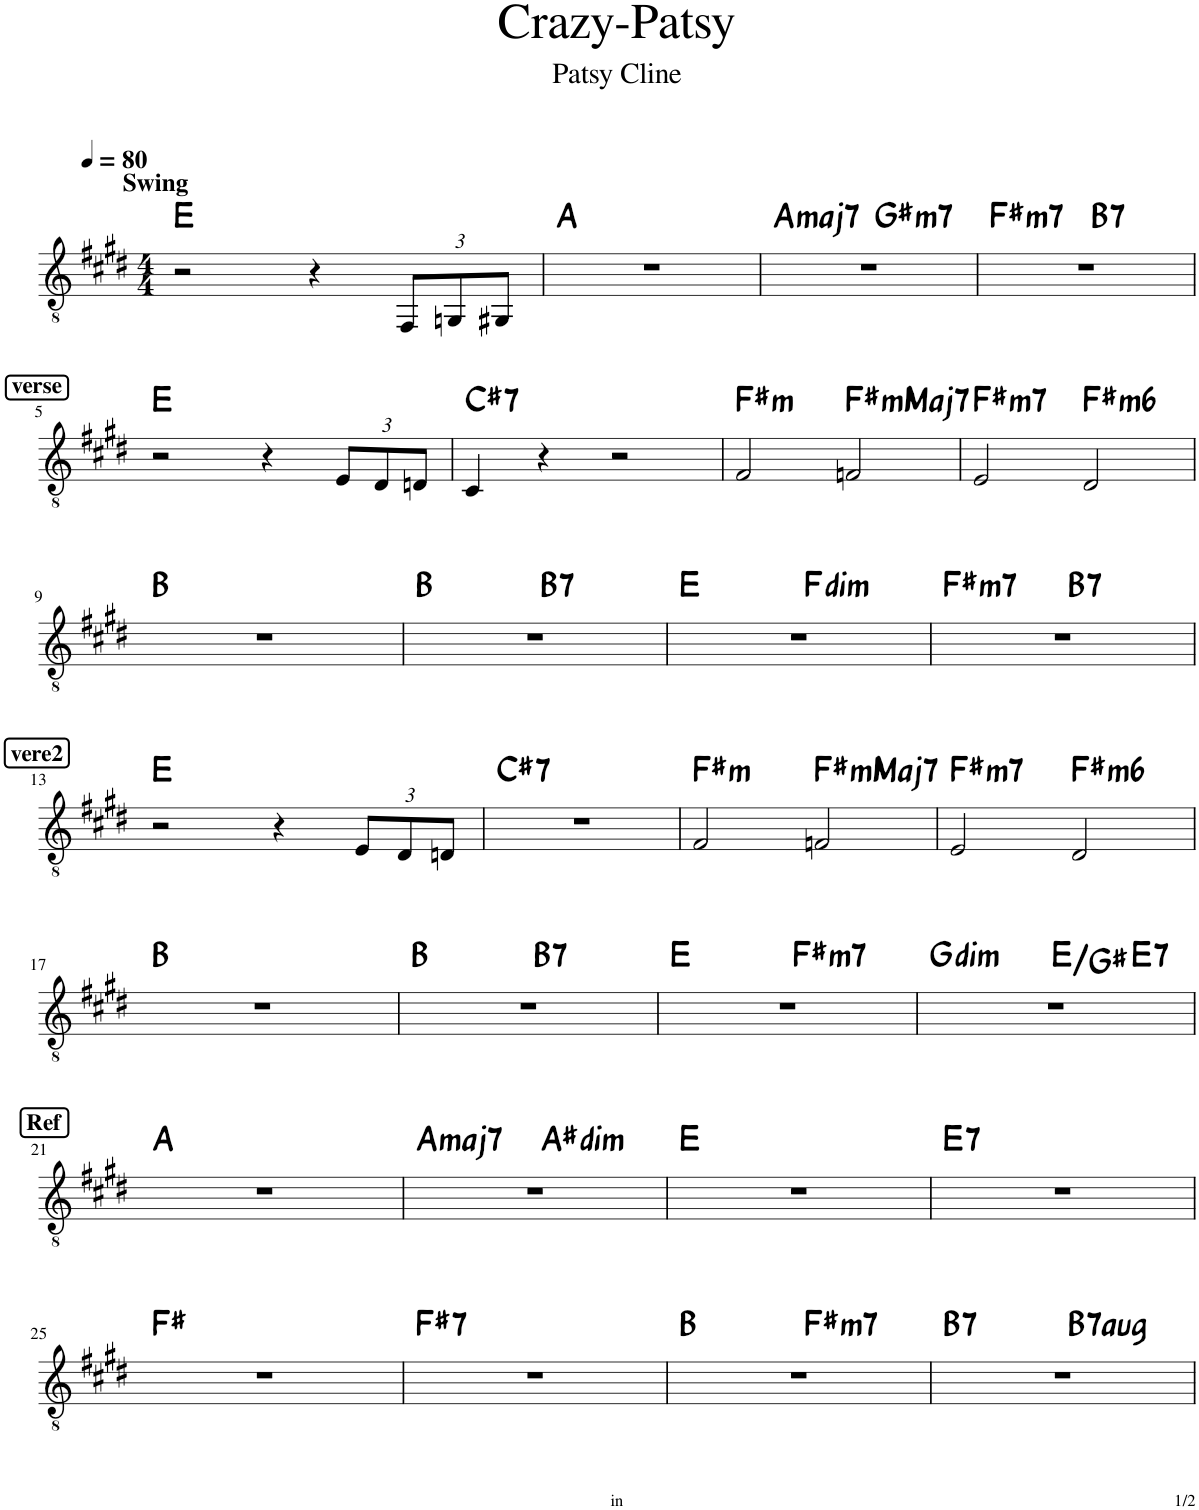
**kern	**harte
*part1	*part1
*staff1	*
*I"Classical Guitar	*
*I'Guit.	*
*clefGv2	*
*k[f#c#g#d#]	*
*M4/4	*
*MM80	*
=1	=1
!LO:TX:a:B:t=Swing	!
2r	E:maj
4r	.
*Xbrackettup	*
12FF#/L	.
12GGn/	.
12GG#X/J	.
=2	=2
1r	A:maj
=3	=3
!	!LO:H:kt=maj7
*^	*
1r	2ryy	A:maj7
!	!	!LO:H:kt=m7
.	2ryy	G#:min7
=4	=4	=4
!	!	!LO:H:kt=m7
1r	2ryy	F#:min7
!	!	!LO:H:kt=7
.	2ryy	B:7
*v	*v	*
!!LO:LB:g=z
!!LO:REH:place=s1:a:B:cj:fs=11:t=verse
=5	=5
2r	E:maj
4r	.
12E/L	.
12D#/	.
12Dn/J	.
=6	=6
!	!LO:H:kt=7
4C#/	C#:7
4r	.
2r	.
=7	=7
!	!LO:H:kt=m
2F#/	F#:min
!	!LO:H:kt=mMaj7
2Fn/	F#:minmaj7
=8	=8
!	!LO:H:kt=m7
2E/	F#:min7
!	!LO:H:kt=m6
2D#/	F#:min6
!!LO:LB:g=z
=9	=9
1r	B:maj
=10	=10
*^	*
1r	2ryy	B:maj
!	!	!LO:H:kt=7
.	2ryy	B:7
=11	=11	=11
1r	2ryy	E:maj
!	!	!LO:H:kt=dim
.	2ryy	F:dim
=12	=12	=12
!	!	!LO:H:kt=m7
1r	2ryy	F#:min7
!	!	!LO:H:kt=7
.	2ryy	B:7
*v	*v	*
!!LO:LB:g=z
!!LO:REH:place=s1:a:B:cj:fs=11:t=vere2
=13	=13
2r	E:maj
4r	.
12E/L	.
12D#/	.
12Dn/J	.
=14	=14
!	!LO:H:kt=7
1r	C#:7
=15	=15
!	!LO:H:kt=m
2F#/	F#:min
!	!LO:H:kt=mMaj7
2Fn/	F#:minmaj7
=16	=16
!	!LO:H:kt=m7
2E/	F#:min7
!	!LO:H:kt=m6
2D#/	F#:min6
!!LO:LB:g=z
=17	=17
1r	B:maj
=18	=18
*^	*
1r	2ryy	B:maj
!	!	!LO:H:kt=7
.	2ryy	B:7
=19	=19	=19
1r	2ryy	E:maj
!	!	!LO:H:kt=m7
.	2ryy	F#:min7
=20	=20	=20
!	!	!LO:H:kt=dim
*	*^	*
1r	2ryy	2.ryy	G:dim
.	2ryy	.	E:maj/3
!	!	!	!LO:H:kt=7
.	.	4ryy	E:7
*v	*v	*v	*
!!LO:LB:g=z
!!LO:REH:place=s1:a:B:cj:fs=11:t=Ref
=21	=21
1r	A:maj
=22	=22
!	!LO:H:kt=maj7
*^	*
1r	2ryy	A:maj7
!	!	!LO:H:kt=dim
.	2ryy	A#:dim
*v	*v	*
=23	=23
1r	E:maj
=24	=24
!	!LO:H:kt=7
1r	E:7
!!LO:LB:g=z
=25	=25
1r	F#:maj
=26	=26
!	!LO:H:kt=7
1r	F#:7
=27	=27
*^	*
1r	2ryy	B:maj
!	!	!LO:H:kt=m7
.	2ryy	F#:min7
=28	=28	=28
!	!	!LO:H:kt=7
1r	2ryy	B:7
!	!	!LO:H:kt=7aug
.	2ryy	B:aug(b7)
*v	*v	*
=	=
*-	*-
